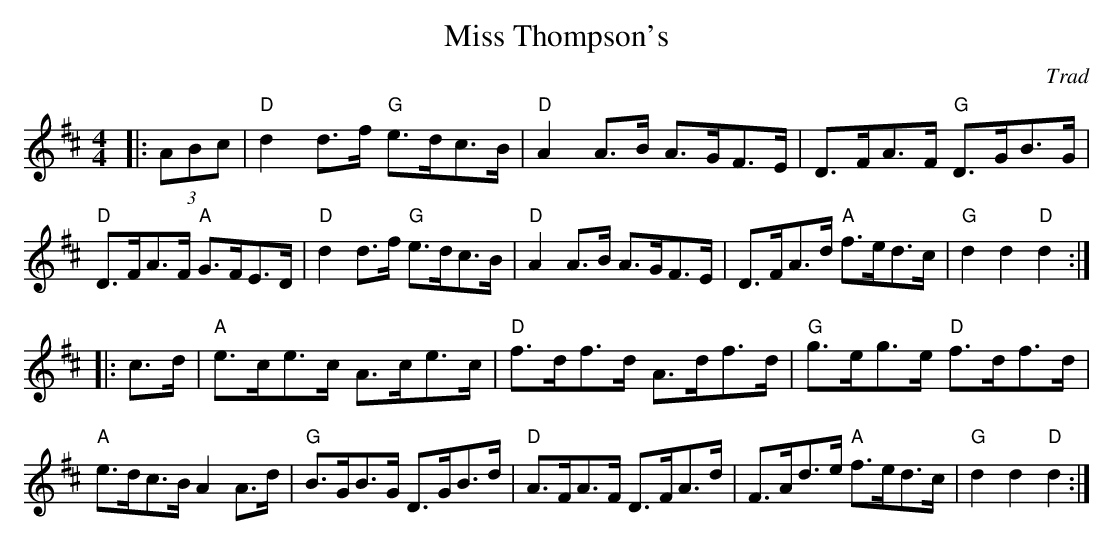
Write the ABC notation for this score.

X:1
T:Miss Thompson's
C:Trad
M:4/4
L:1/8
E:10
K:D
|:(3ABc|"D"d2 d>f "G"e>dc>B|"D"A2 A>B A>GF>E|D>FA>F "G"D>GB>G|"D"D>FA>F "A"G>FE>D|\
"D"d2 d>f "G"e>dc>B|"D"A2 A>B A>GF>E|D>FA>d "A"f>ed>c|"G"d2 d2 "D"d2:|*
|:c>d|"A"e>ce>c A>ce>c|"D"f>df>d A>df>d|"G"g>eg>e "D"f>df>d|"A"e>dc>B A2 A>d|\
"G"B>GB>G D>GB>d|"D"A>FA>F D>FA>d|F>Ad>e "A"f>ed>c|"G"d2 d2 "D"d2:|**
